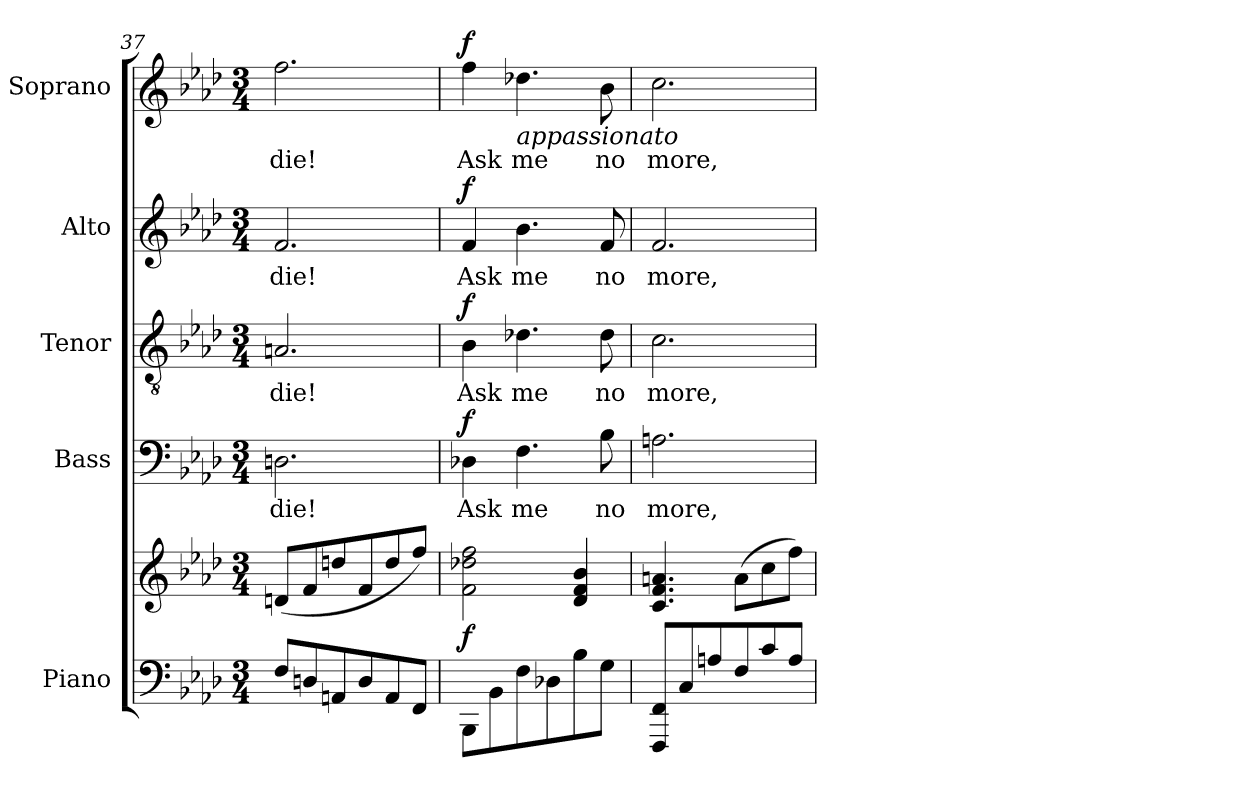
**kern	**kern	**dynam	**kern	**text	**dynam	**kern	**text	**dynam	**kern	**text	**dynam	**kern	**text	**dynam
*part5	*part5	*part5	*part4	*part4	*part4	*part3	*part3	*part3	*part2	*part2	*part2	*part1	*part1	*part1
*staff6	*staff5	*staff5/6	*staff4	*staff4	*staff4	*staff3	*staff3	*staff3	*staff2	*staff2	*staff2	*staff1	*staff1	*staff1
*I"Piano	*	*	*I"Bass	*	*	*I"Tenor	*	*	*I"Alto	*	*	*I"Soprano	*	*
*I'Pno.	*	*	*I'B.	*	*	*I'T.	*	*	*I'A.	*	*	*I'S.	*	*
*clefF4	*clefG2	*	*clefF4	*	*	*clefGv2	*	*	*clefG2	*	*	*clefG2	*	*
*k[b-e-a-d-]	*k[b-e-a-d-]	*	*k[b-e-a-d-]	*	*	*k[b-e-a-d-]	*	*	*k[b-e-a-d-]	*	*	*k[b-e-a-d-]	*	*
*M3/4	*M3/4	*	*M3/4	*	*	*M3/4	*	*	*M3/4	*	*	*M3/4	*	*
=37	=37	=37	=37	=37	=37	=37	=37	=37	=37	=37	=37	=37	=37	=37
!	!	!	!	!LO:LY:b	!	!	!LO:LY:b	!	!	!LO:LY:b	!	!	!LO:LY:b	!
8F/L	(8dn/L	.	2.Dn\	die!	.	2.An/	die!	.	2.f/	die!	.	2.ff\	die!	.
8Dn/	8f/	.	.	.	.	.	.	.	.	.	.	.	.	.
8AAn/	8ddn/	.	.	.	.	.	.	.	.	.	.	.	.	.
8D/	8f/	.	.	.	.	.	.	.	.	.	.	.	.	.
8AA/	8dd/	.	.	.	.	.	.	.	.	.	.	.	.	.
8FF/J	8ff/J)	.	.	.	.	.	.	.	.	.	.	.	.	.
=38	=38	=38	=38	=38	=38	=38	=38	=38	=38	=38	=38	=38	=38	=38
!	!	!LO:DY:b	!	!LO:LY:b	!LO:DY:a	!	!LO:LY:b	!LO:DY:a	!	!LO:LY:b	!LO:DY:a	!	!LO:LY:b	!LO:DY:a
8BBB-\L	2f\ 2dd-X\ 2ff\	f	4D-X\	Ask	f	4B-\	Ask	f	4f/	Ask	f	4ff\	Ask	f
8BB-\	.	.	.	.	.	.	.	.	.	.	.	.	.	.
!	!	!	!	!	!	!	!	!	!	!	!	!LO:TX:b:i:t=appassionato	!	!
!	!	!	!	!LO:LY:b	!	!	!LO:LY:b	!	!	!LO:LY:b	!	!	!LO:LY:b	!
8F\	.	.	4.F\	me	.	4.d-X\	me	.	4.b-\	me	.	4.dd-X\	me	.
8D-X\	.	.	.	.	.	.	.	.	.	.	.	.	.	.
8B-\	4d-/ 4f/ 4b-/	.	.	.	.	.	.	.	.	.	.	.	.	.
!	!	!	!	!LO:LY:b	!	!	!LO:LY:b	!	!	!LO:LY:b	!	!	!LO:LY:b	!
8G\J	.	.	8B-\	no	.	8d-\	no	.	8f/	no	.	8b-\	no	.
!!LO:LB:g=z
=39	=39	=39	=39	=39	=39	=39	=39	=39	=39	=39	=39	=39	=39	=39
!	!	!	!	!LO:LY:b	!	!	!LO:LY:b	!	!	!LO:LY:b	!	!	!LO:LY:b	!
8FFF/ 8FF/L	4.c/ 4.f/ 4.an/	.	2.An\	more,	.	2.c\	more,	.	2.f/	more,	.	2.cc\	more,	.
8C/	.	.	.	.	.	.	.	.	.	.	.	.	.	.
8An/	.	.	.	.	.	.	.	.	.	.	.	.	.	.
8F/	(8a\L	.	.	.	.	.	.	.	.	.	.	.	.	.
8c/	8cc\	.	.	.	.	.	.	.	.	.	.	.	.	.
8A/J	8ff\J)	.	.	.	.	.	.	.	.	.	.	.	.	.
=	=	=	=	=	=	=	=	=	=	=	=	=	=	=
*-	*-	*-	*-	*-	*-	*-	*-	*-	*-	*-	*-	*-	*-	*-
